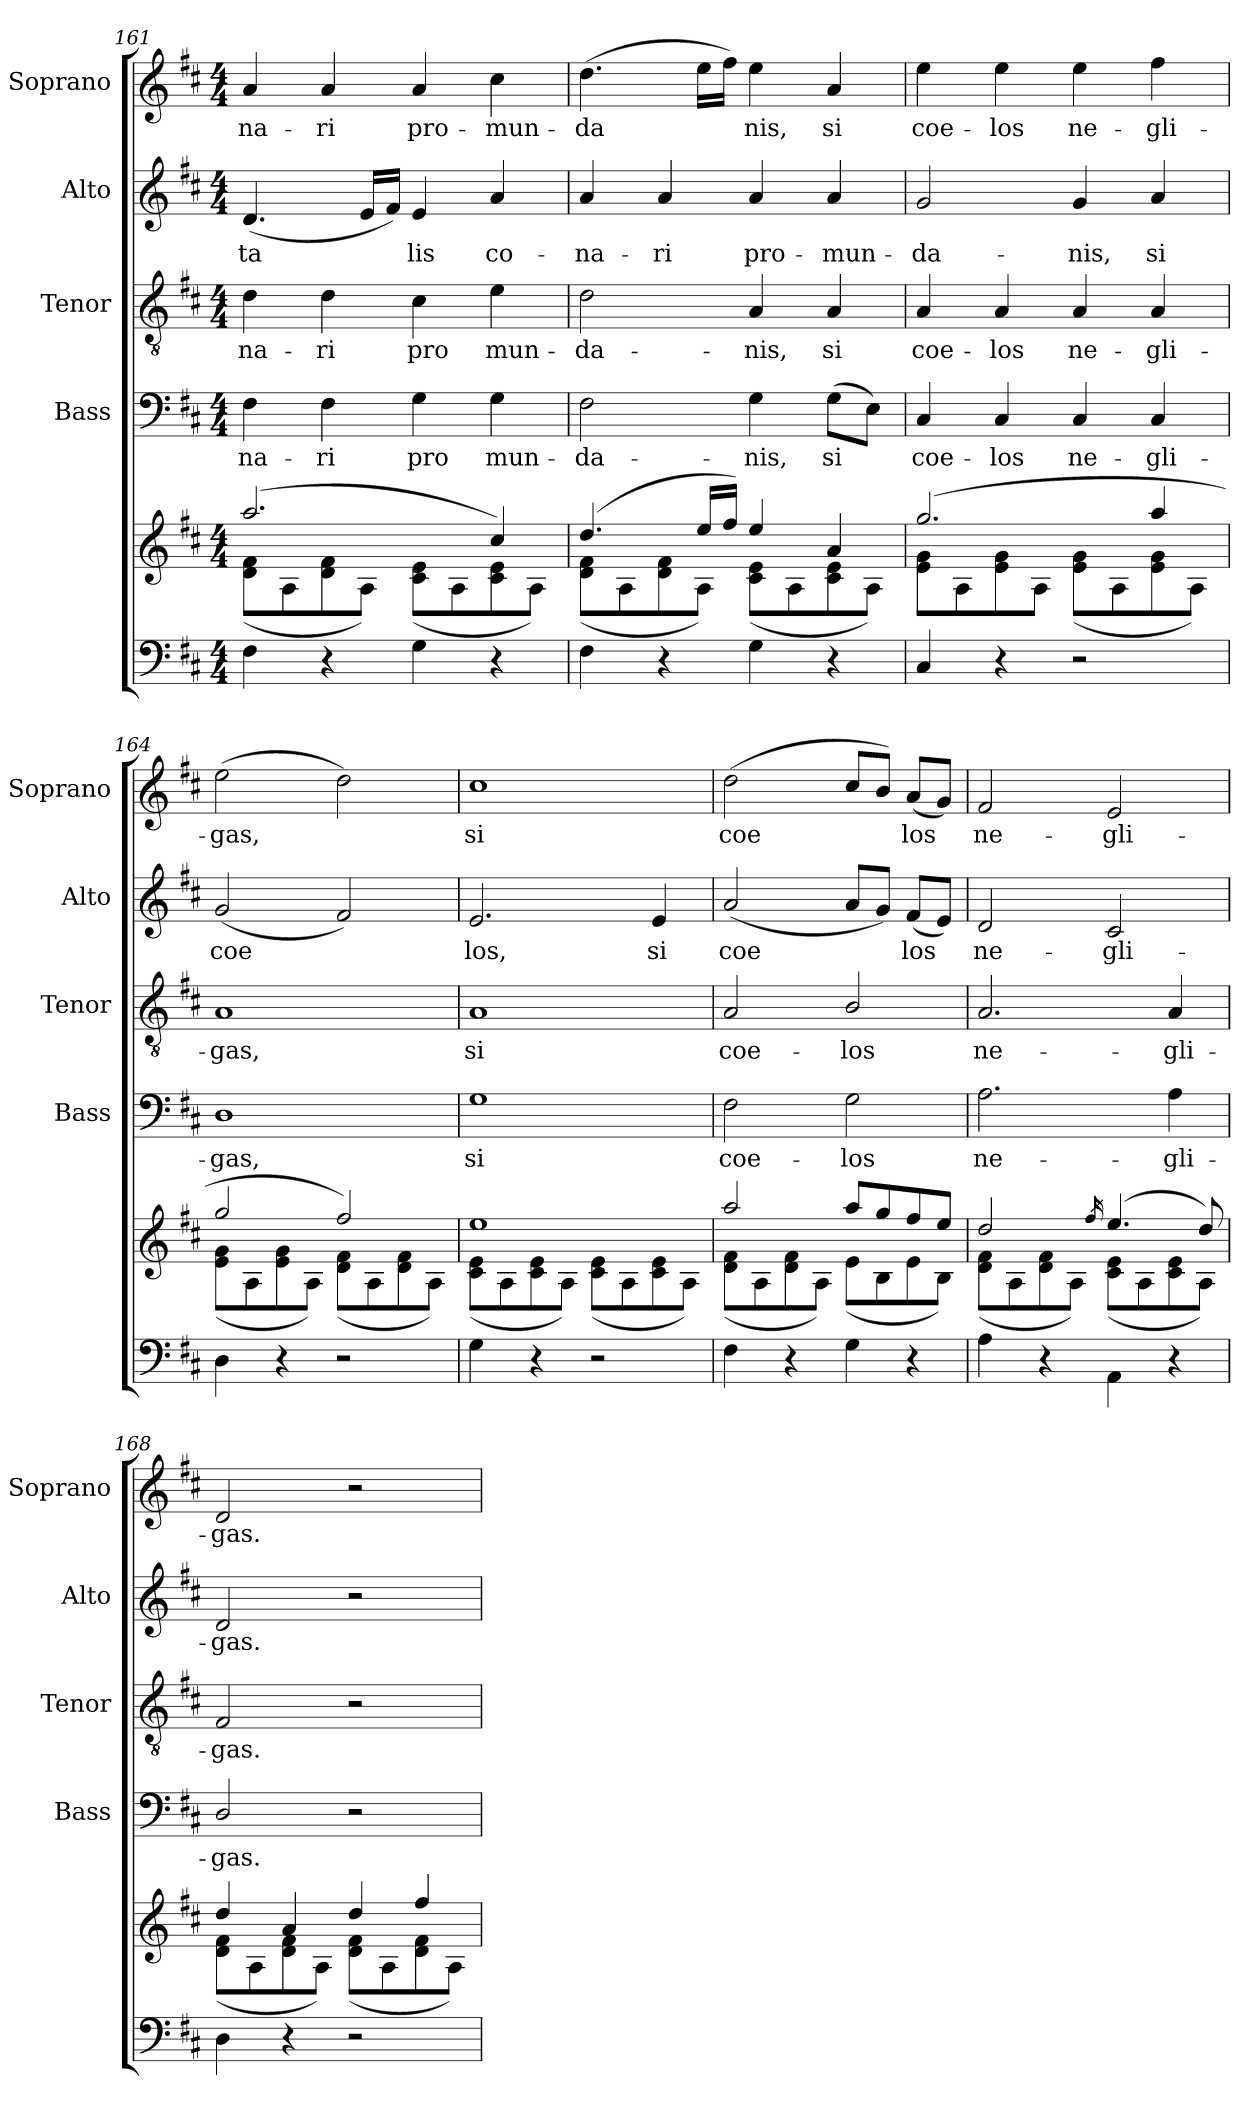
**kern	**kern	**kern	**text	**kern	**text	**kern	**text	**kern	**text
*part6	*part5	*part4	*part4	*part3	*part3	*part2	*part2	*part1	*part1
*staff6	*staff5	*staff4	*staff4	*staff3	*staff3	*staff2	*staff2	*staff1	*staff1
*	*	*I"Bass	*	*I"Tenor	*	*I"Alto	*	*I"Soprano	*
*	*	*I'Bass	*	*I'Tenor	*	*I'Alto	*	*I'Soprano	*
!!LO:PB:g=z
*clefF4	*clefG2	*clefF4	*	*clefGv2	*	*clefG2	*	*clefG2	*
*k[f#c#]	*k[f#c#]	*k[f#c#]	*	*k[f#c#]	*	*k[f#c#]	*	*k[f#c#]	*
*D:	*D:	*D:	*	*D:	*	*D:	*	*D:	*
*M4/4	*M4/4	*M4/4	*	*M4/4	*	*M4/4	*	*M4/4	*
=161	=161	=161	=161	=161	=161	=161	=161	=161	=161
*	*^	*	*	*	*	*	*	*	*
!	!	!	!	!LO:LY:b	!	!LO:LY:b	!	!LO:LY:b	!	!LO:LY:b
4F#\	(>2.aa/	(<8d\ 8f#\L	4F#\	-na-	4d\	-na-	(<4.d/	-ta­	4a/	-na-
.	.	8A\	.	.	.	.	.	.	.	.
!	!	!	!	!LO:LY:b	!	!LO:LY:b	!	!	!	!LO:LY:b
4r	.	8d\ 8f#\	4F#\	-ri	4d\	-ri	.	.	4a/	-ri
.	.	8A\J)	.	.	.	.	16e/LL	.	.	.
.	.	.	.	.	.	.	16f#/JJ)	.	.	.
!	!	!	!	!LO:LY:b	!	!LO:LY:b	!	!LO:LY:b	!	!LO:LY:b
4G\	.	(<8c#\ 8e\L	4G\	pro	4c#\	pro	4e/	lis	4a/	pro-
.	.	8A\	.	.	.	.	.	.	.	.
!	!	!	!	!LO:LY:b	!	!LO:LY:b	!	!LO:LY:b	!	!LO:LY:b
4r	4cc#/)	8c#\ 8e\	4G\	mun-	4e\	mun-	4a/	co-	4cc#\	-mun-
.	.	8A\J)	.	.	.	.	.	.	.	.
=162	=162	=162	=162	=162	=162	=162	=162	=162	=162	=162
!	!	!	!	!LO:LY:b	!	!LO:LY:b	!	!LO:LY:b	!	!LO:LY:b
4F#\	(>4.dd/	(<8d\ 8f#\L	2F#\	-da-	2d\	-da-	4a/	-na-	(>4.dd\	-da­
.	.	8A\	.	.	.	.	.	.	.	.
!	!	!	!	!	!	!	!	!LO:LY:b	!	!
4r	.	8d\ 8f#\	.	.	.	.	4a/	-ri	.	.
.	16ee/LL	8A\J)	.	.	.	.	.	.	16ee\LL	.
.	16ff#/JJ)	.	.	.	.	.	.	.	16ff#\JJ)	.
!	!	!	!	!LO:LY:b	!	!LO:LY:b	!	!LO:LY:b	!	!LO:LY:b
4G\	4ee/	(<8c#\ 8e\L	4G\	-nis,	4A/	-nis,	4a/	pro-	4ee\	nis,
.	.	8A\	.	.	.	.	.	.	.	.
!	!	!	!	!LO:LY:b	!	!LO:LY:b	!	!LO:LY:b	!	!LO:LY:b
4r	4a/	8c#\ 8e\	(>8G\L	si	4A/	si	4a/	-mun-	4a/	si
.	.	8A\J)	8E\J)	.	.	.	.	.	.	.
=163	=163	=163	=163	=163	=163	=163	=163	=163	=163	=163
!	!	!	!	!LO:LY:b	!	!LO:LY:b	!	!LO:LY:b	!	!LO:LY:b
4C#/	(>2.gg/	8e\ 8g\L	4C#/	coe-	4A/	coe-	2g/	-da-	4ee\	coe-
.	.	8A\	.	.	.	.	.	.	.	.
!	!	!	!	!LO:LY:b	!	!LO:LY:b	!	!	!	!LO:LY:b
4r	.	8e\ 8g\	4C#/	-los	4A/	-los	.	.	4ee\	-los
.	.	8A\J	.	.	.	.	.	.	.	.
!	!	!	!	!LO:LY:b	!	!LO:LY:b	!	!LO:LY:b	!	!LO:LY:b
2r	.	(<8e\ 8g\L	4C#/	ne-	4A/	ne-	4g/	-nis,	4ee\	ne-
.	.	8A\	.	.	.	.	.	.	.	.
!	!	!	!	!LO:LY:b	!	!LO:LY:b	!	!LO:LY:b	!	!LO:LY:b
.	4aa/	8e\ 8g\	4C#/	-gli-	4A/	-gli-	4a/	si	4ff#\	-gli-
.	.	8A\J)	.	.	.	.	.	.	.	.
=164	=164	=164	=164	=164	=164	=164	=164	=164	=164	=164
!	!	!	!	!LO:LY:b	!	!LO:LY:b	!	!LO:LY:b	!	!LO:LY:b
4D\	2gg/	(<8e\ 8g\L	1D	-gas,	1A	-gas,	(<2g/	coe­	(>2ee\	-gas,
.	.	8A\	.	.	.	.	.	.	.	.
4r	.	8e\ 8g\	.	.	.	.	.	.	.	.
.	.	8A\J)	.	.	.	.	.	.	.	.
2r	2ff#/)	(<8d\ 8f#\L	.	.	.	.	2f#/)	.	2dd\)	.
.	.	8A\	.	.	.	.	.	.	.	.
.	.	8d\ 8f#\	.	.	.	.	.	.	.	.
.	.	8A\J)	.	.	.	.	.	.	.	.
=165	=165	=165	=165	=165	=165	=165	=165	=165	=165	=165
!	!	!	!	!LO:LY:b	!	!LO:LY:b	!	!LO:LY:b	!	!LO:LY:b
4G\	1ee	(<8c#\ 8e\L	1G	si	1A	si	2.e/	los,	1cc#	si
.	.	8A\	.	.	.	.	.	.	.	.
4r	.	8c#\ 8e\	.	.	.	.	.	.	.	.
.	.	8A\J)	.	.	.	.	.	.	.	.
2r	.	(<8c#\ 8e\L	.	.	.	.	.	.	.	.
.	.	8A\	.	.	.	.	.	.	.	.
!	!	!	!	!	!	!	!	!LO:LY:b	!	!
.	.	8c#\ 8e\	.	.	.	.	4e/	si	.	.
.	.	8A\J)	.	.	.	.	.	.	.	.
=166	=166	=166	=166	=166	=166	=166	=166	=166	=166	=166
!	!	!	!	!LO:LY:b	!	!LO:LY:b	!	!LO:LY:b	!	!LO:LY:b
4F#\	2aa/	(<8d\ 8f#\L	2F#\	coe-	2A/	coe-	(<2a/	coe­	(<2dd\	coe­
.	.	8A\	.	.	.	.	.	.	.	.
4r	.	8d\ 8f#\	.	.	.	.	.	.	.	.
.	.	8A\J)	.	.	.	.	.	.	.	.
!	!	!	!	!LO:LY:b	!	!LO:LY:b	!	!	!	!
4G\	8aa/L	(<8e\L	2G\	-los	2B/	-los	8a/L	.	8cc#/L	.
.	8gg/	8B\	.	.	.	.	8g/J)	.	8b/J)	.
!	!	!	!	!	!	!	!	!LO:LY:b	!	!LO:LY:b
4r	8ff#/	8e\	.	.	.	.	(<8f#/L	los	(<8a/L	los
.	8ee/J	8B\J)	.	.	.	.	8e/J)	.	8g/J)	.
!!LO:LB:g=z
=167	=167	=167	=167	=167	=167	=167	=167	=167	=167	=167
!	!	!	!	!LO:LY:b	!	!LO:LY:b	!	!LO:LY:b	!	!LO:LY:b
4A\	2dd/	(<8d\ 8f#\L	2.A\	ne-	2.A/	ne-	2d/	ne-	2f#/	ne-
.	.	8A\	.	.	.	.	.	.	.	.
4r	.	8d\ 8f#\	.	.	.	.	.	.	.	.
.	.	8A\J)	.	.	.	.	.	.	.	.
.	16qff#/	.	.	.	.	.	.	.	.	.
!	!	!	!	!	!	!	!	!LO:LY:b	!	!LO:LY:b
4AA\	(>4.ee/	(<8c#\ 8e\L	.	.	.	.	2c#/	-gli-	2e/	-gli-
.	.	8A\	.	.	.	.	.	.	.	.
!	!	!	!	!LO:LY:b	!	!LO:LY:b	!	!	!	!
4r	.	8c#\ 8e\	4A\	-gli-	4A/	-gli-	.	.	.	.
.	8dd/)	8A\J)	.	.	.	.	.	.	.	.
=168	=168	=168	=168	=168	=168	=168	=168	=168	=168	=168
!	!	!	!	!LO:LY:b	!	!LO:LY:b	!	!LO:LY:b	!	!LO:LY:b
4D\	4dd/	(<8d\ 8f#\L	2D/	-gas.	2F#/	-gas.	2d/	-gas.	2d/	-gas.
.	.	8A\	.	.	.	.	.	.	.	.
4r	4a/	8d\ 8f#\	.	.	.	.	.	.	.	.
.	.	8A\J)	.	.	.	.	.	.	.	.
2r	4dd/	(<8d\ 8f#\L	2r	.	2r	.	2r	.	2r	.
.	.	8A\	.	.	.	.	.	.	.	.
.	4ff#/	8d\ 8f#\	.	.	.	.	.	.	.	.
.	.	8A\J)	.	.	.	.	.	.	.	.
*	*v	*v	*	*	*	*	*	*	*	*
=	=	=	=	=	=	=	=	=	=
*-	*-	*-	*-	*-	*-	*-	*-	*-	*-
